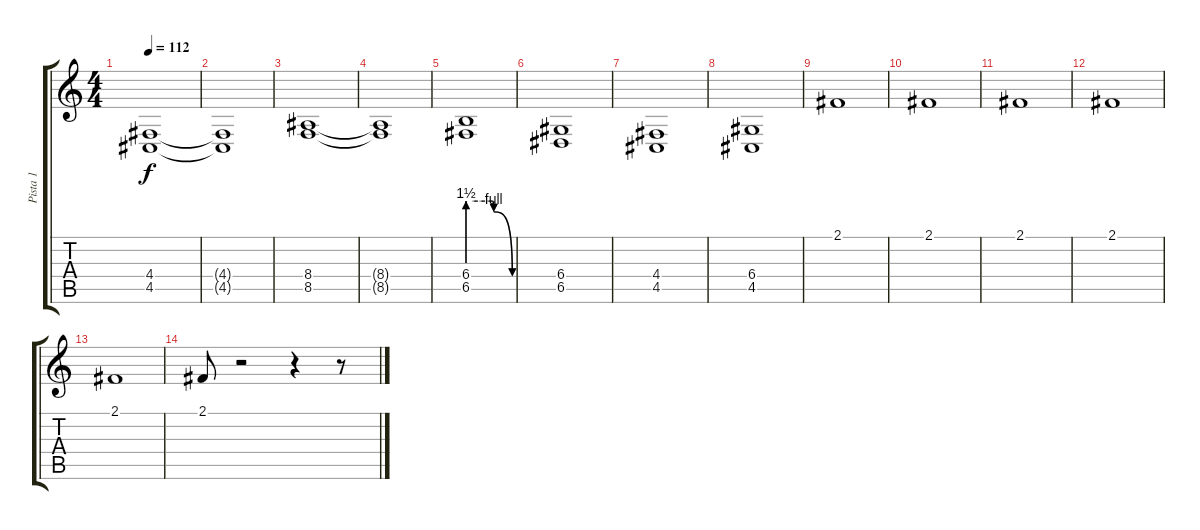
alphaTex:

\track ("Pista 1" "Pista 1") {instrument synthstrings1}
\staff {score tabs}
\tuning (E4 B3 G3 D3 A2 E2) {hide}
\ts (4 4)
\tempo 112
\clef g2
\ks c
(4.4 4.5).1{dy f} |
(4.4{t} 4.5{t}).1 |
(8.4 8.5).1 |
(8.4{t} 8.5{t}).1 |
(6.4{be (custom 0 6 33 6 35 4 60 0)} 6.5{be (custom 0 6 30 6 33 6 35 4 60 0)}).1 |
(6.4 6.5).1 |
(4.4 4.5).1 |
(6.4 4.5).1 |
2.1.1 |
2.1.1 |
2.1.1 |
2.1.1 |
2.1.1 |
2.1.8 r.2 r.4 r.8
